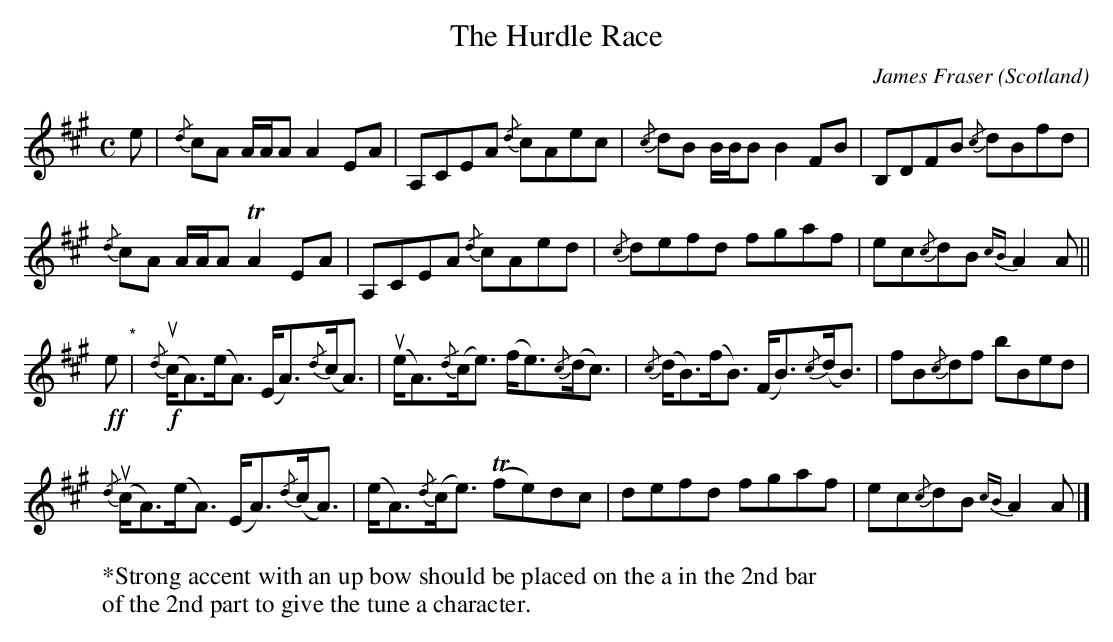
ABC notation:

X:1
T:The Hurdle Race
C:James Fraser
O:Scotland
M:C
L:1/8
K:A
e | {/d}cA A/2A/2A A2 EA | A,CEA {/d}cAec | {/c}dB B/2B/2B B2 FB | B,DFB {/c}dBfd |
{/d}cA A/2A/2A TA2 EA | A,CEA {/d}cAed | {/c}defd fgaf | ec{/c}dB {cB}A2 A ||
!ff!e"*" | {/d}!f!u(c<A)(e<A) (E<A){/d}(c<A) | u(e<A){/d}(c<e) (f<e){/c}(d<c) | {/c}(d<B)(f<B) (F<B){/c}(d<B) | fB{/c}df bBed |
{/d}u(c<A)(e<A) (E<A){/d}(c<A) | (e<A){/d}(c<e) T(fe)dc | defd fgaf | ec{/c}dB {cB}A2 A |]
W:*Strong accent with an up bow should be placed on the a in the 2nd bar
W:of the 2nd part to give the tune a character.
